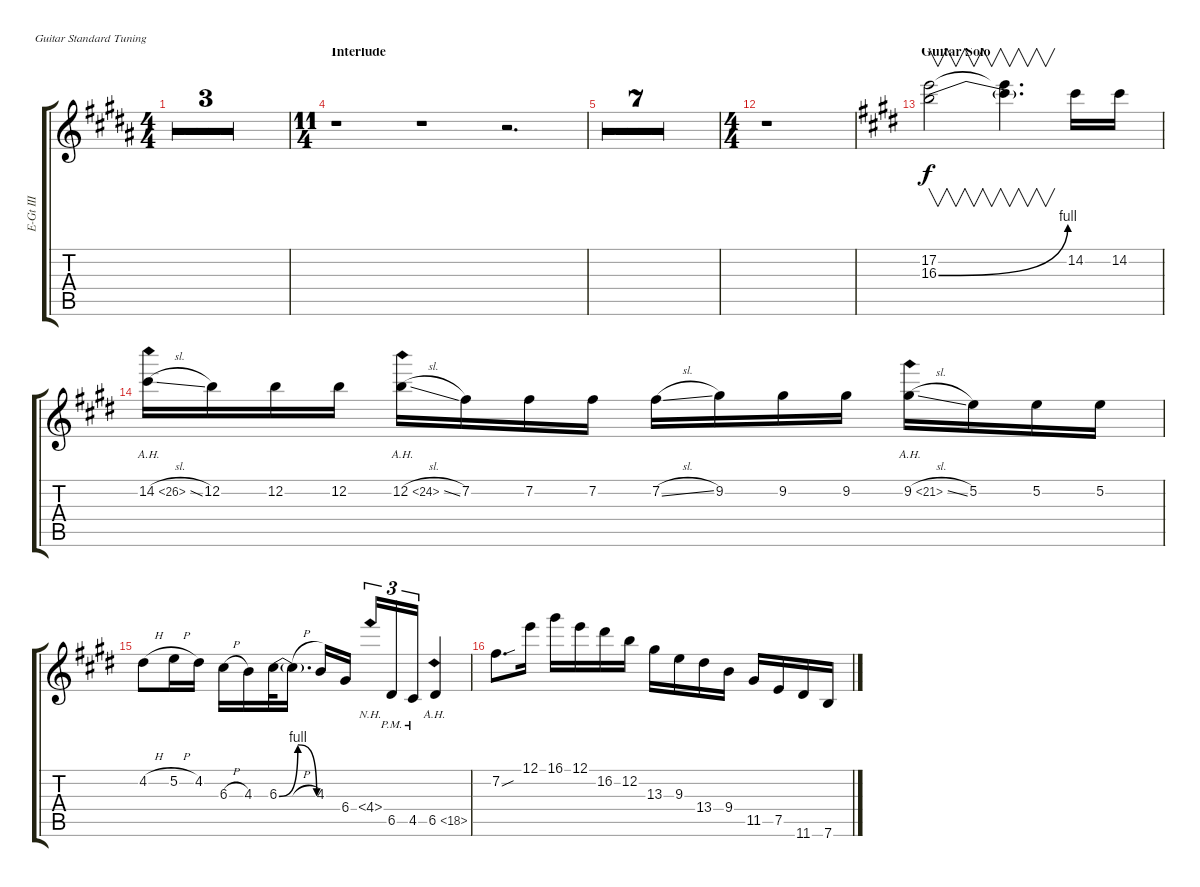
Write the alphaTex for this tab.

\defaultSystemsLayout 4
\bracketExtendMode groupsimilarinstruments
\otherSystemsTrackNameOrientation horizontal
\track ("Lead Guitar I" "E-Gt III") {multiBarRest instrument distortionguitar}
\staff {score tabs}
\tuning (E4 B3 G3 D3 A2 E2)
\ts (4 4)
\tempo 145
\clef g2
\ks b
r.1{dy f beam Down} |
r.1{beam Down} |
r.1{beam Down} |
\ts (11 4)
\beaming (8 4 2 2 4 2 2 2 2 2)
\section ("" "Interlude")
r.1{beam Down} r.1{beam Down} r.2{d beam Down} |
r.1{beam Down} r.1{beam Down} r.2{d beam Down} |
r.1{beam Down} r.1{beam Down} r.2{d beam Down} |
r.1{beam Down} r.1{beam Down} r.2{d beam Down} |
r.1{beam Down} r.1{beam Down} r.2{d beam Down} |
r.1{beam Down} r.1{beam Down} r.2{d beam Down} |
r.1{beam Down} r.1{beam Down} r.2{d beam Down} |
r.1{beam Down} r.1{beam Down} r.2{d beam Down} |
\ts (4 4)
\beaming (8 2 2 2 2)
r.1{beam Down} |
\section ("" "Guitar Solo")
\ks e
(17.2{acc forcenatural} 16.3{be (bend 0 0 15 4) acc forcenatural}).2{v instrument distortionguitar beam Down} (16.3{t} 17.2{t acc forcenatural}).4{v d beam Down} 14.2{acc #}.16{beam Down} 14.2{acc #}.16{beam Down} |
14.2{ah 12 sl acc #}.16{beam Down} 12.2{acc forcenatural}.16{beam Down} 12.2{acc forcenatural}.16{beam Down} 12.2{acc forcenatural}.16{beam Down} 12.2{ah 12 sl acc forcenatural}.16{beam Down} 7.2{acc #}.16{beam Down} 7.2{acc #}.16{beam Down} 7.2{acc #}.16{beam Down} 7.2{sl acc #}.16{beam Down} 9.2{acc #}.16{beam Down} 9.2{acc #}.16{beam Down} 9.2{acc #}.16{beam Down} 9.2{ah 12 sl acc #}.16{beam Down} 5.2{acc forcenatural}.16{beam Down} 5.2{acc forcenatural}.16{beam Down} 5.2{acc forcenatural}.16{beam Down} |
4.2{h acc #}.8{beam Down} 5.2{h acc forcenatural}.16{beam Down} 4.2{acc #}.16{beam Down} 6.3{h acc #}.16{beam Down} 4.3{acc forcenatural}.16{beam Down} 6.3{be (bendrelease 0 0 12 4 22.8 4 33 0) acc #}.32{beam Down} 6.3{h t acc #}.16{d beam Down} 4.3{acc forcenatural}.16{beam Up} 6.4{acc #}.16{beam Up beam splitsecondary} 4.4{nh acc #}.16{tu (3 2) beam Up} 6.5{pm acc #}.16{tu (3 2) beam Up} 4.5{pm acc #}.16{tu (3 2) beam Up} 6.5{ah 12 acc #}.4{beam Up} |
7.2{sou acc #}.8{d beam Down} 12.1{acc forcenatural}.16{beam Down} 16.1{acc #}.16{beam Down} 12.1{acc forcenatural}.16{beam Down} 16.2{acc #}.16{beam Down} 12.2{acc forcenatural}.16{beam Down} 13.3{acc #}.16{beam Down} 9.3{acc forcenatural}.16{beam Down} 13.4{acc #}.16{beam Down} 9.4{acc forcenatural}.16{beam Down} 11.5{acc #}.16{beam Up} 7.5{acc forcenatural}.16{beam Up} 11.6{acc #}.16{beam Up} 7.6{acc forcenatural}.16{beam Up}
